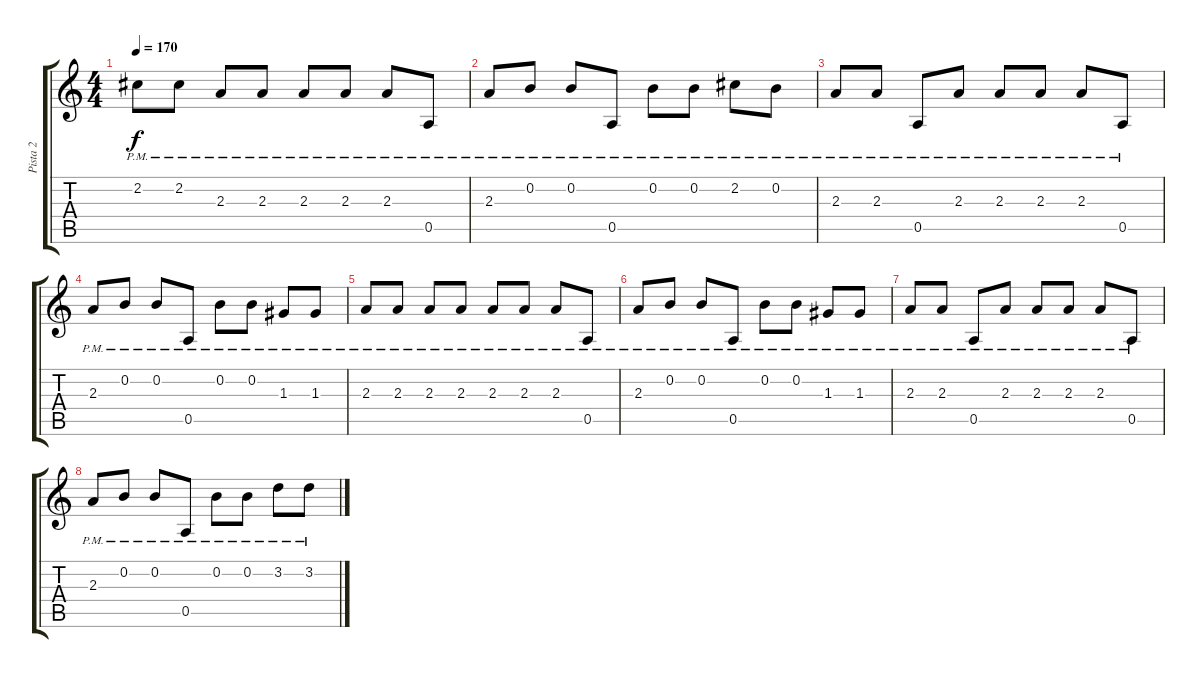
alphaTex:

\track ("Pista 2" "Pista 2") {instrument electricguitarmuted}
\staff {score tabs}
\tuning (E4 B3 G3 D3 A2 E2) {hide}
\ts (4 4)
\tempo 170
\clef g2
\ks c
2.2{pm}.8{dy f} 2.2{pm}.8 2.3{pm}.8 2.3{pm}.8 2.3{pm}.8 2.3{pm}.8 2.3{pm}.8 0.5{pm}.8 |
2.3{pm}.8 0.2{pm}.8 0.2{pm}.8 0.5{pm}.8 0.2{pm}.8 0.2{pm}.8 2.2{pm}.8 0.2{pm}.8 |
2.3{pm}.8 2.3{pm}.8 0.5{pm}.8 2.3{pm}.8 2.3{pm}.8 2.3{pm}.8 2.3{pm}.8 0.5{pm}.8 |
2.3{pm}.8 0.2{pm}.8 0.2{pm}.8 0.5{pm}.8 0.2{pm}.8 0.2{pm}.8 1.3{pm}.8 1.3{pm}.8 |
2.3{pm}.8 2.3{pm}.8 2.3{pm}.8 2.3{pm}.8 2.3{pm}.8 2.3{pm}.8 2.3{pm}.8 0.5{pm}.8 |
2.3{pm}.8 0.2{pm}.8 0.2{pm}.8 0.5{pm}.8 0.2{pm}.8 0.2{pm}.8 1.3{pm}.8 1.3{pm}.8 |
2.3{pm}.8 2.3{pm}.8 0.5{pm}.8 2.3{pm}.8 2.3{pm}.8 2.3{pm}.8 2.3{pm}.8 0.5{pm}.8 |
2.3{pm}.8 0.2{pm}.8 0.2{pm}.8 0.5{pm}.8 0.2{pm}.8 0.2{pm}.8 3.2{pm}.8 3.2{pm}.8
